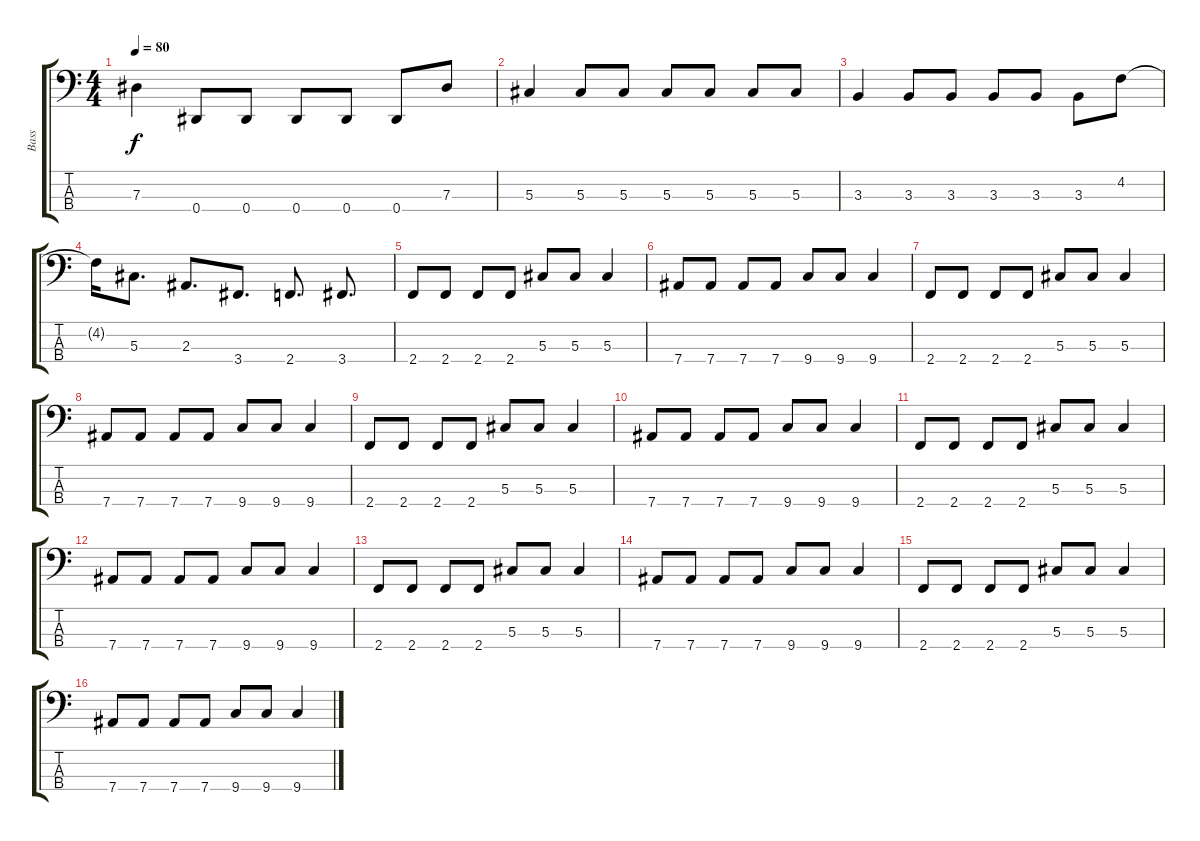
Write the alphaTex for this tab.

\track ("Bass" "Bass") {instrument electricbassfinger}
\staff {score tabs}
\tuning (Gb2 Db2 Ab1 Eb1) {hide}
\ts (4 4)
\tempo 80
\clef f4
\ks c
7.3.4{dy f} 0.4.8 0.4.8 0.4.8 0.4.8 0.4.8 7.3.8 |
5.3.4 5.3.8 5.3.8 5.3.8 5.3.8 5.3.8 5.3.8 |
3.3.4 3.3.8 3.3.8 3.3.8 3.3.8 3.3.8 4.2.8 |
4.2{t}.16 5.3.8{d} 2.3.8{d} 3.4.8{d} 2.4.8{d} 3.4.8{d} |
2.4.8 2.4.8 2.4.8 2.4.8 5.3.8 5.3.8 5.3.4 |
7.4.8 7.4.8 7.4.8 7.4.8 9.4.8 9.4.8 9.4.4 |
2.4.8 2.4.8 2.4.8 2.4.8 5.3.8 5.3.8 5.3.4 |
7.4.8 7.4.8 7.4.8 7.4.8 9.4.8 9.4.8 9.4.4 |
2.4.8 2.4.8 2.4.8 2.4.8 5.3.8 5.3.8 5.3.4 |
7.4.8 7.4.8 7.4.8 7.4.8 9.4.8 9.4.8 9.4.4 |
2.4.8 2.4.8 2.4.8 2.4.8 5.3.8 5.3.8 5.3.4 |
7.4.8 7.4.8 7.4.8 7.4.8 9.4.8 9.4.8 9.4.4 |
2.4.8 2.4.8 2.4.8 2.4.8 5.3.8 5.3.8 5.3.4 |
7.4.8 7.4.8 7.4.8 7.4.8 9.4.8 9.4.8 9.4.4 |
2.4.8 2.4.8 2.4.8 2.4.8 5.3.8 5.3.8 5.3.4 |
7.4.8 7.4.8 7.4.8 7.4.8 9.4.8 9.4.8 9.4.4
